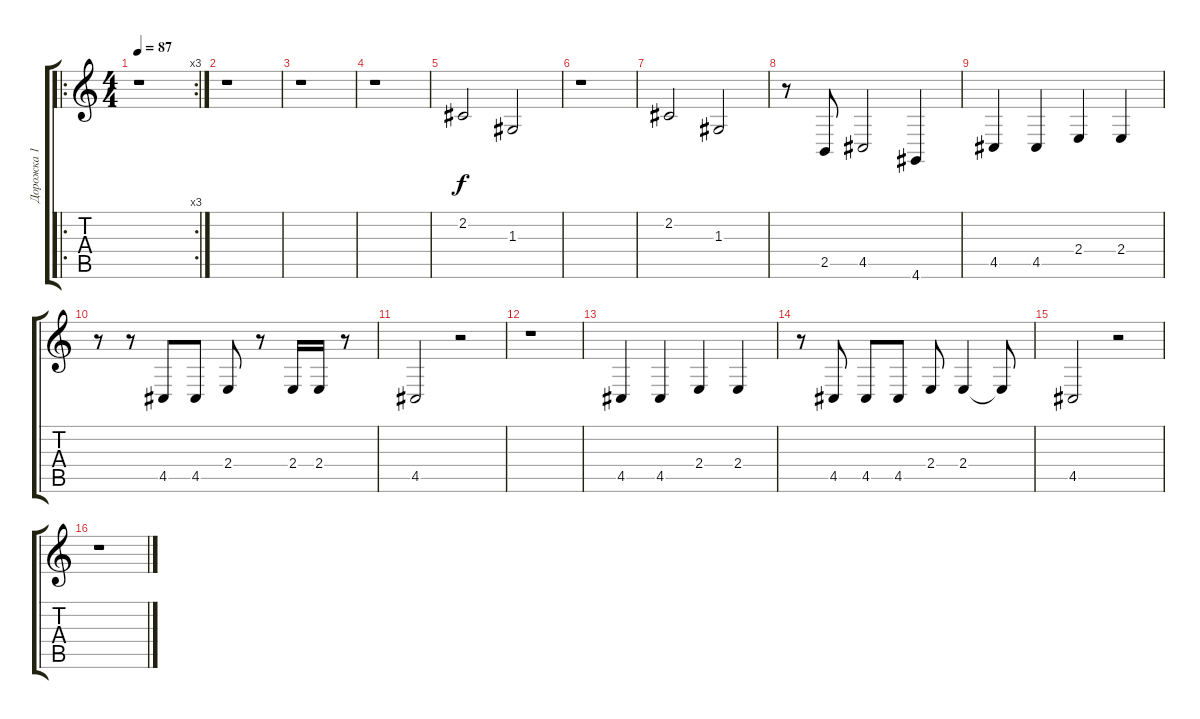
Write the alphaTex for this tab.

\track ("Дорожка 1" "Дорожка 1") {instrument acousticgrandpiano}
\staff {score tabs}
\tuning (E4 B3 G3 D3 A2 E2) {hide}
\ro
\rc 3
\ts (4 4)
\tempo 87
\clef g2
\ks c
r.1{dy f instrument acousticgrandpiano} |
r.1 |
r.1 |
r.1 |
2.2.2 1.3.2 |
r.1 |
2.2.2 1.3.2 |
r.8 2.5.8 4.5.2 4.6.4 |
4.5.4 4.5.4 2.4.4 2.4.4 |
r.8 r.8 4.5.8 4.5.8 2.4.8 r.8 2.4.16 2.4.16 r.8 |
4.5.2 r.2 |
r.1 |
4.5.4 4.5.4 2.4.4 2.4.4 |
r.8 4.5.8 4.5.8 4.5.8 2.4.8 2.4.4 2.4{t}.8 |
4.5.2 r.2 |
r.1
